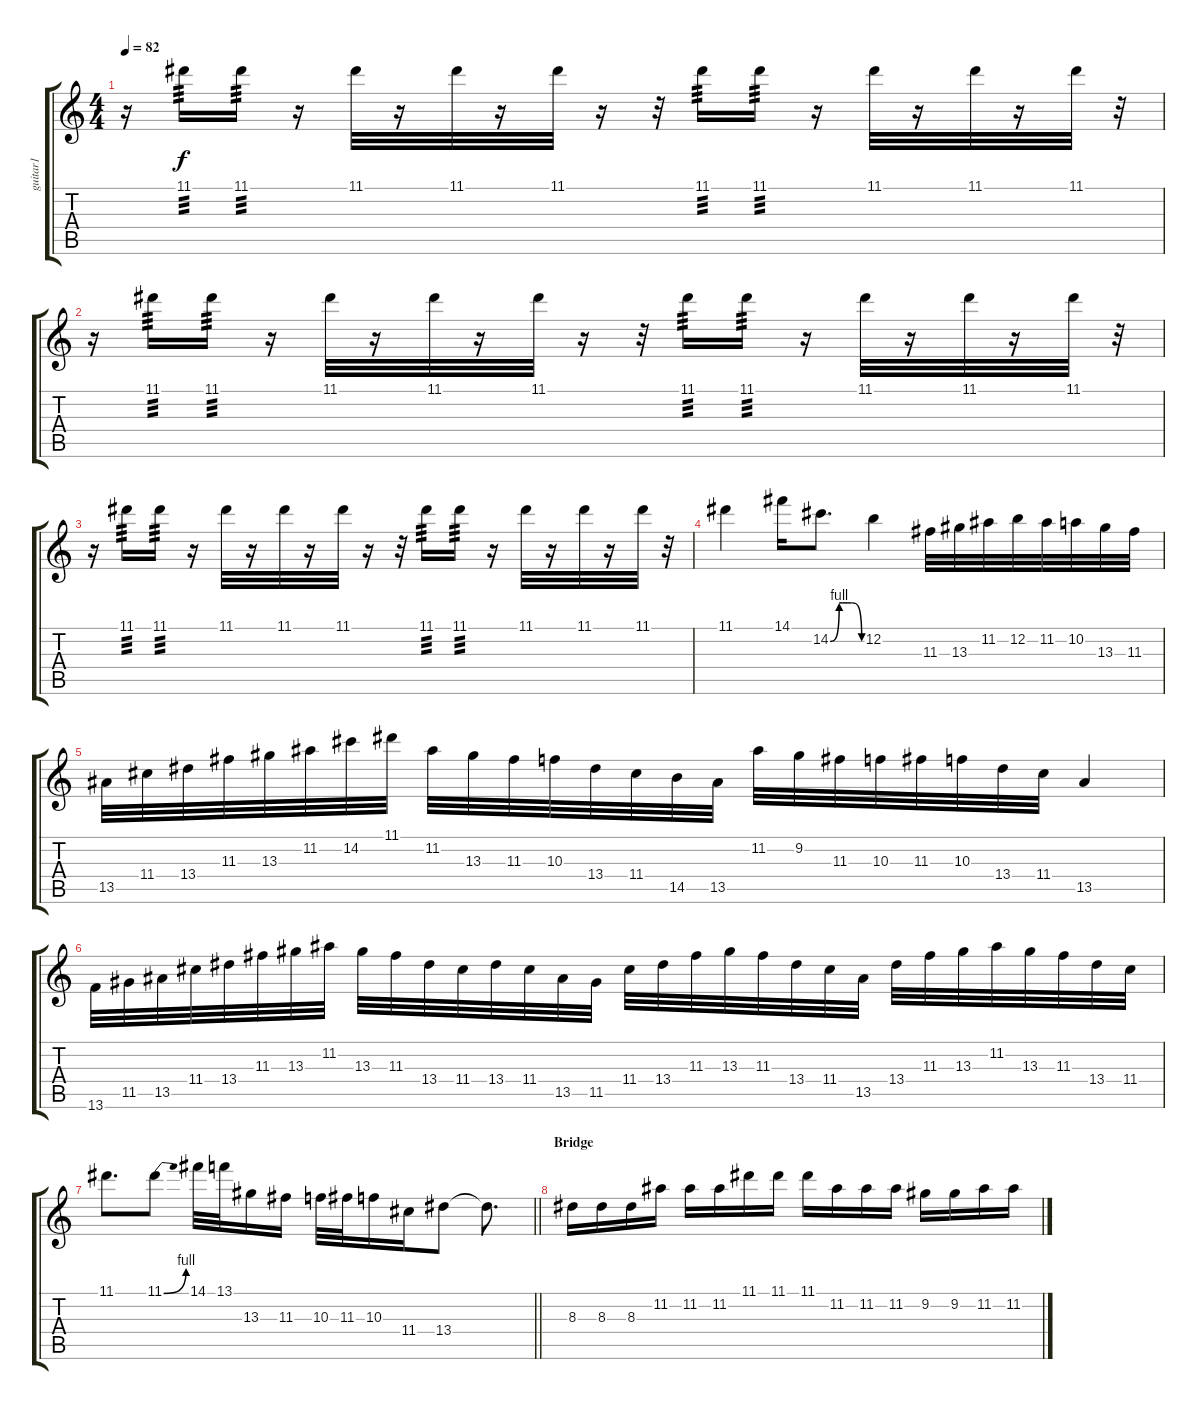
\track ("guitar1" "guitar1") {instrument overdrivenguitar}
\staff {score tabs}
\tuning (E4 B3 G3 D3 A2 E2) {hide}
\ts (4 4)
\tempo 82
\clef g2
\ks c
r.16{dy f} 11.1.16{tp 3} 11.1.16{tp 3} r.16 11.1.32 r.16 11.1.32 r.16 11.1.32 r.16 r.32 11.1.16{tp 3} 11.1.16{tp 3} r.16 11.1.32 r.16 11.1.32 r.16 11.1.32 r.32 |
r.16 11.1.16{tp 3} 11.1.16{tp 3} r.16 11.1.32 r.16 11.1.32 r.16 11.1.32 r.16 r.32 11.1.16{tp 3} 11.1.16{tp 3} r.16 11.1.32 r.16 11.1.32 r.16 11.1.32 r.32 |
r.16 11.1.16{tp 3} 11.1.16{tp 3} r.16 11.1.32 r.16 11.1.32 r.16 11.1.32 r.16 r.32 11.1.16{tp 3} 11.1.16{tp 3} r.16 11.1.32 r.16 11.1.32 r.16 11.1.32 r.32 |
11.1.4 14.1.16 14.2{be (custom 0 0 17 4 24 4 32 4 36 4 40 4 42 4 60 0)}.8{d} 12.2.4 11.3.32 13.3.32 11.2.32 12.2.32 11.2.32 10.2.32 13.3.32 11.3.32 |
13.5.32 11.4.32 13.4.32 11.3.32 13.3.32 11.2.32 14.2.32 11.1.32 11.2.32 13.3.32 11.3.32 10.3.32 13.4.32 11.4.32 14.5.32 13.5.32 11.2.32 9.2.32 11.3.32 10.3.32 11.3.32 10.3.32 13.4.32 11.4.32 13.5.4 |
13.6.32 11.5.32 13.5.32 11.4.32 13.4.32 11.3.32 13.3.32 11.2.32 13.3.32 11.3.32 13.4.32 11.4.32 13.4.32 11.4.32 13.5.32 11.5.32 11.4.32 13.4.32 11.3.32 13.3.32 11.3.32 13.4.32 11.4.32 13.5.32 13.4.32 11.3.32 13.3.32 11.2.32 13.3.32 11.3.32 13.4.32 11.4.32 |
\barLineRight lightlight
11.1.8{d} 11.1{be (bend 0 0 60 4)}.8 14.1.32 13.1.32 13.3.16 11.3.16 10.3.32 11.3.32 10.3.16 11.4.16 13.4.8 13.4{t}.8{d} |
\section ("" "Bridge")
8.3.16 8.3.16 8.3.16 11.2.16 11.2.16 11.2.16 11.1.16 11.1.16 11.1.16 11.2.16 11.2.16 11.2.16 9.2.16 9.2.16 11.2.16 11.2.16
